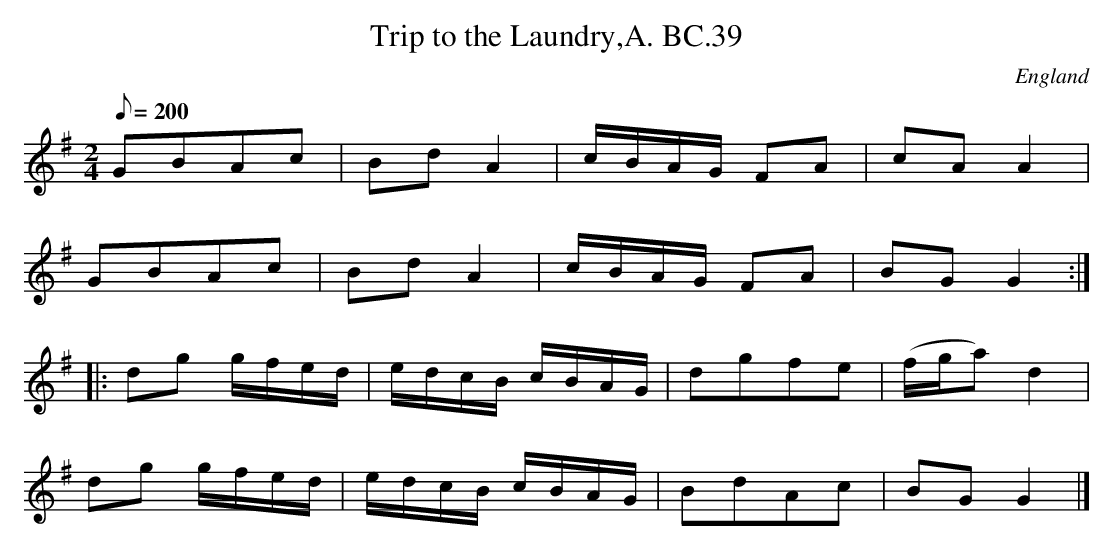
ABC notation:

X:1
T:Trip to the Laundry,A. BC.39
M:2/4
L:1/8
Q:200
O:England
K:G
GBAc | Bd A2 | c/B/A/G/ FA | cA A2 |!
GBAc | Bd A2 | c/B/A/G/ FA | BG G2:|!
|:dg g/f/e/d/ | e/d/c/B/ c/B/A/G/ | dgfe | (f/g/a) d2 |!
dg g/f/e/d/ | e/d/c/B/ c/B/A/G/ | BdAc | BG G2 |]
